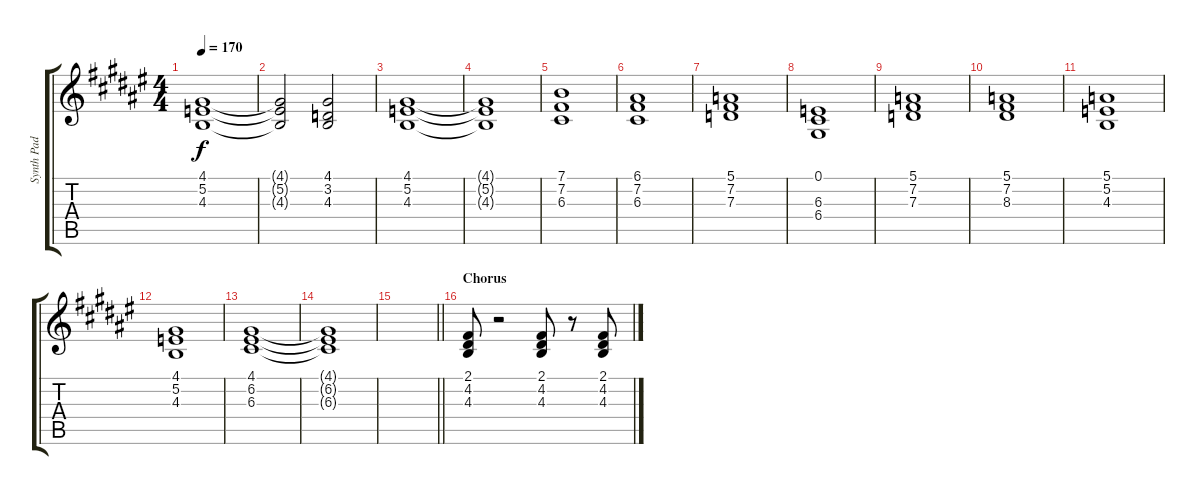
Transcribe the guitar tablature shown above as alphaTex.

\track ("Synth Pad" "Synth Pad") {instrument pad2warm}
\staff {score tabs}
\tuning (E4 B3 G3 D3 A2 E2) {hide}
\ts (4 4)
\tempo 170
\clef g2
\ks f#
(4.1 5.2 4.3).1{dy f} |
(4.1{t} 5.2{t} 4.3{t}).2 (4.1 3.2 4.3).2 |
(4.1 5.2 4.3).1 |
(4.1{t} 5.2{t} 4.3{t}).1 |
(7.1 7.2 6.3).1 |
(6.1 7.2 6.3).1 |
(5.1 7.2 7.3).1 |
(0.1 6.3 6.4).1 |
(5.1 7.2 7.3).1 |
(5.1 7.2 8.3).1 |
(5.1 5.2 4.3).1 |
(4.1 5.2 4.3).1 |
(4.1 6.2 6.3).1 |
(4.1{t} 6.2{t} 6.3{t}).1 |
\barLineRight lightlight
|
\section ("" "Chorus")
(2.1 4.2 4.3).8 r.2 (2.1 4.2 4.3).8 r.8 (2.1 4.2 4.3).8
